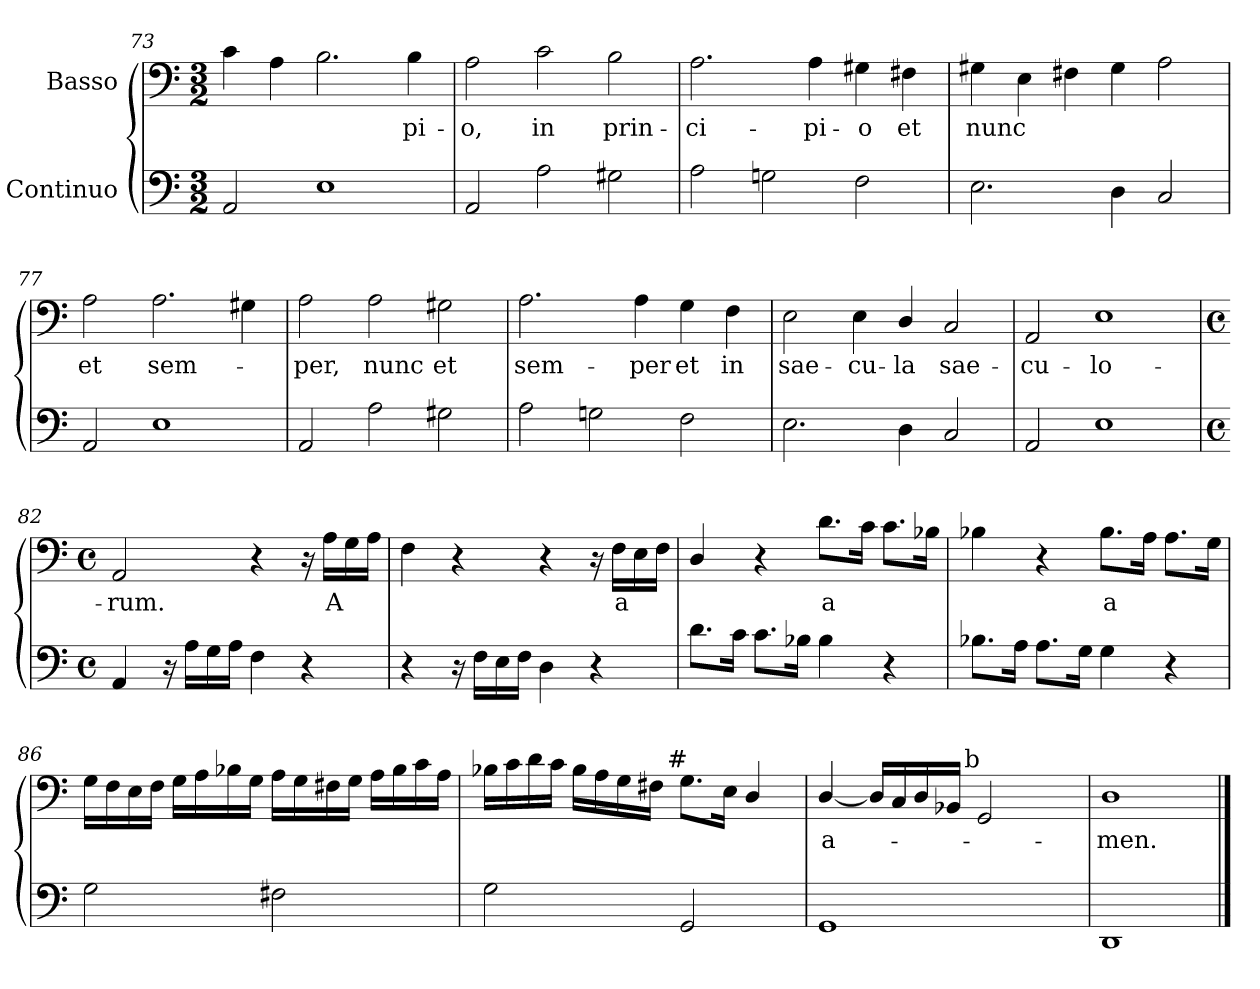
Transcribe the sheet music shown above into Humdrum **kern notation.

**kern	**kern	**text
*part2	*part1	*part1
*staff2	*staff1	*staff1
*I"Continuo	*I"Basso	*
!!LO:LB:g=z
*clefF4	*clefF4	*
*k[]	*k[]	*
*M3/2	*M3/2	*
=73	=73	=73
2AAi/	4ci\	.
.	4Ai\	.
1Ei	2.Bi\	.
!	!	!LO:LY:b:color=#000000
.	4Bi\	-pi-
=74	=74	=74
!	!	!LO:LY:b:color=#000000
2AAi/	2Ai\	-o,
!	!	!LO:LY:b:color=#000000
2Ai\	2ci\	in
!	!	!LO:LY:b:color=#000000
2G#Xi\	2Bi\	prin-
=75	=75	=75
!	!	!LO:LY:b:color=#000000
2Ai\	2.Ai\	-ci-
2Gni\	.	.
!	!	!LO:LY:b:color=#000000
.	4Ai\	-pi-
!	!	!LO:LY:b:color=#000000
2Fi\	4G#Xi\	-o
!	!	!LO:LY:b:color=#000000
.	4F#Xi\	et
=76	=76	=76
!	!	!LO:LY:b:color=#000000
2.Ei\	4G#Xi\	nunc
.	4Ei\	.
.	4F#Xi\	.
4Di\	4G#i\	.
2Ci/	2Ai\	.
=77	=77	=77
!	!	!LO:LY:b:color=#000000
2AAi/	2Ai\	et
!	!	!LO:LY:b:color=#000000
1Ei	2.Ai\	sem-
.	4G#Xi\	.
!!LO:LB:g=z
=78	=78	=78
!	!	!LO:LY:b:color=#000000
2AAi/	2Ai\	-per,
!	!	!LO:LY:b:color=#000000
2Ai\	2Ai\	nunc
!	!	!LO:LY:b:color=#000000
2G#Xi\	2G#Xi\	et
=79	=79	=79
!	!	!LO:LY:b:color=#000000
2Ai\	2.Ai\	sem-
2Gni\	.	.
!	!	!LO:LY:b:color=#000000
.	4Ai\	-per
!	!	!LO:LY:b:color=#000000
2Fi\	4Gi\	et
!	!	!LO:LY:b:color=#000000
.	4Fi\	in
=80	=80	=80
!	!	!LO:LY:b:color=#000000
2.Ei\	2Ei\	sae-
!	!	!LO:LY:b:color=#000000
.	4Ei\	-cu-
!	!	!LO:LY:b:color=#000000
4Di\	4Di/	-la
!	!	!LO:LY:b:color=#000000
2Ci/	2Ci/	sae-
=81	=81	=81
!	!	!LO:LY:b:color=#000000
2AAi/	2AAi/	-cu-
!	!	!LO:LY:b:color=#000000
1Ei	1Ei	-lo-
=82	=82	=82
*M4/4	*M4/4	*
*met(c)	*met(c)	*
!	!	!LO:LY:b:color=#000000
4AAi/	2AAi/	-rum.
16r	.	.
16Ai\LL	.	.
16Gi\	.	.
16Ai\JJ	.	.
4Fi\	4r	.
4r	16r	.
!	!	!LO:LY:b:color=#000000
.	16Ai\LL	A
.	16Gi\	.
.	16Ai\JJ	.
!!LO:LB:g=z
=83	=83	=83
4r	4Fi\	.
16r	4r	.
16Fi\LL	.	.
16Ei\	.	.
16Fi\JJ	.	.
4Di\	4r	.
4r	16r	.
!	!	!LO:LY:b:color=#000000
.	16Fi\LL	a
.	16Ei\	.
.	16Fi\JJ	.
=84	=84	=84
8.di\L	4Di/	.
16ci\Jk	.	.
8.ci\L	4r	.
16B-Xi\Jk	.	.
!	!	!LO:LY:b:color=#000000
4B-i\	8.di\L	a
.	16ci\Jk	.
4r	8.ci\L	.
.	16B-Xi\Jk	.
=85	=85	=85
8.B-Xi\L	4B-Xi\	.
16Ai\Jk	.	.
8.Ai\L	4r	.
16Gi\Jk	.	.
!	!	!LO:LY:b:color=#000000
4Gi\	8.B-i\L	a
.	16Ai\Jk	.
4r	8.Ai\L	.
.	16Gi\Jk	.
!!LO:LB:g=z
=86	=86	=86
2Gi\	16Gi\LL	.
.	16Fi\	.
.	16Ei\	.
.	16Fi\JJ	.
.	16Gi\LL	.
.	16Ai\	.
.	16B-Xi\	.
.	16Gi\JJ	.
2F#Xi\	16Ai\LL	.
.	16Gi\	.
.	16F#Xi\	.
.	16Gi\JJ	.
.	16Ai\LL	.
.	16B-i\	.
.	16ci\	.
.	16Ai\JJ	.
=87	=87	=87
*	*^	*
2Gi\	16B-Xi\LL	4ryy	.
.	16ci\	.	.
.	16di\	.	.
.	16ci\JJ	.	.
.	16B-i\LL	8ryy	.
.	16Ai\	.	.
.	16Gi\	16ryy	.
.	16F#i\JJ	32ryy	.
.	.	256ryy	.
!	!	!LO:TX:a:t=#	!
.	.	2ryy	.
2GGi/	8.Gi\L	.	.
.	16Ei\Jk	.	.
.	4Di/	.	.
.	.	64..ryy	.
=88	=88	=88	=88
*^	*	*	*
!	!	!	!	!LO:LY:b:color=#000000
2ryy	1GGi	[4Di/	4ryy	a-
.	.	16Di/LL]	8ryy	.
.	.	16Ci/	.	.
.	.	16Di/	16ryy	.
.	.	16BB-i/JJ	32ryy	.
.	.	.	256ryy	.
!	!	!	!LO:TX:a:t=b	!
.	.	.	2ryy	.
4ryy	.	2GGi/	.	.
4ryy	.	.	.	.
.	.	.	64..ryy	.
*v	*v	*	*	*
*	*v	*v	*
=89	=89	=89
*^	*^	*
!	!	!	!	!LO:LY:b:color=#000000
*v	*v	*	*	*
*	*v	*v	*
1DDi	1Di	-men.
==	==	==
*-	*-	*-
